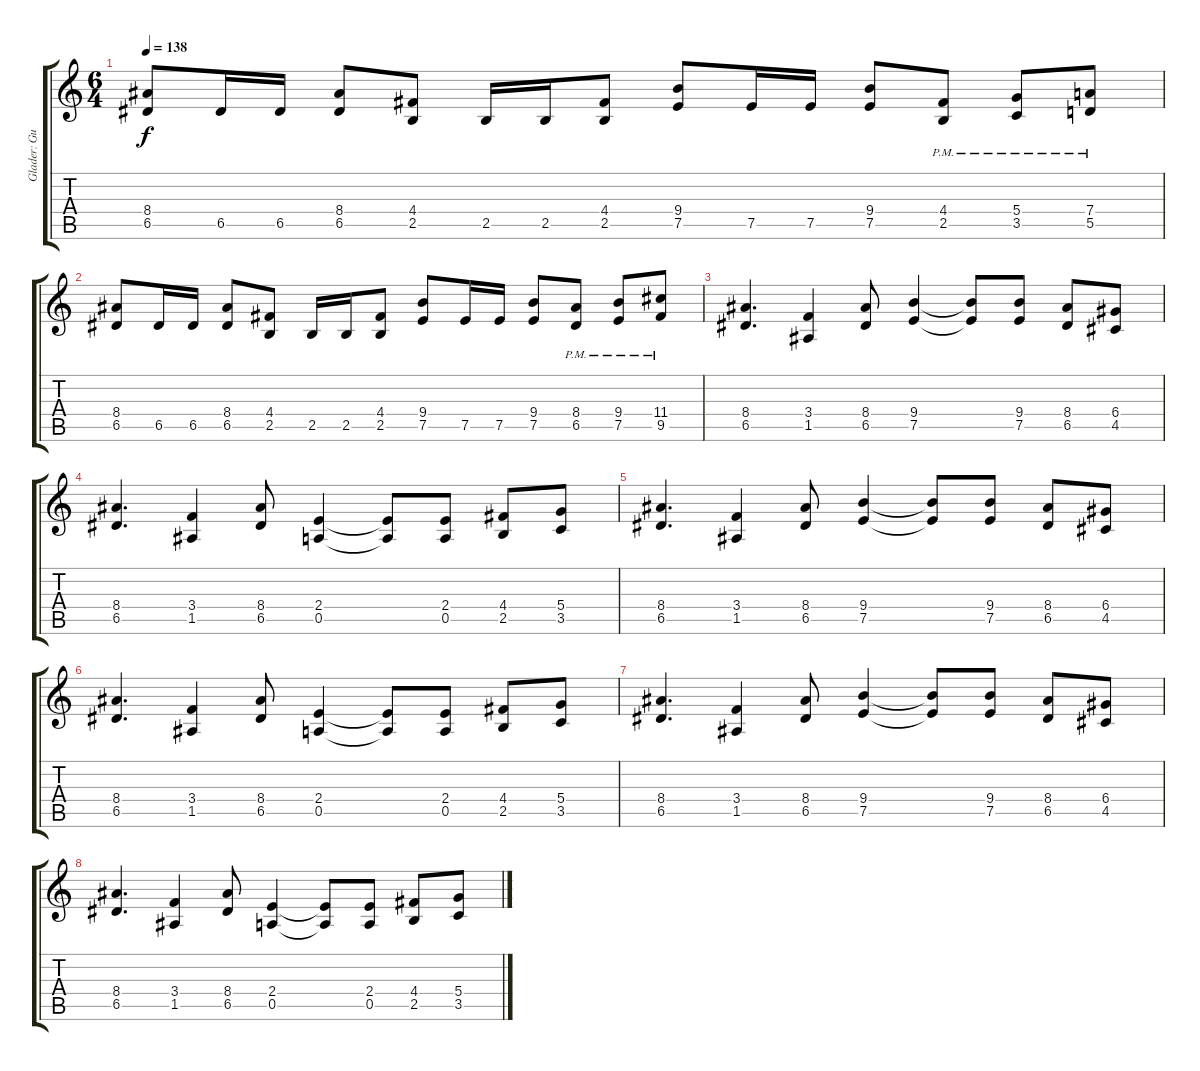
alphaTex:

\track ("Glader: Guitar 1" "Glader: Gu") {instrument acousticguitarsteel}
\staff {score tabs}
\tuning (E4 B3 G3 D3 A2 E2) {hide}
\ts (6 4)
\tempo 138
\clef g2
\ks c
(8.4 6.5).8{dy f} 6.5.16 6.5.16 (8.4 6.5).8 (4.4 2.5).8 2.5.16 2.5.16 (4.4 2.5).8 (9.4 7.5).8 7.5.16 7.5.16 (9.4 7.5).8 (4.4{pm} 2.5{pm}).8 (5.4{pm} 3.5{pm}).8 (7.4{pm} 5.5{pm}).8 |
(8.4 6.5).8 6.5.16 6.5.16 (8.4 6.5).8 (4.4 2.5).8 2.5.16 2.5.16 (4.4 2.5).8 (9.4 7.5).8 7.5.16 7.5.16 (9.4 7.5).8 (8.4{pm} 6.5{pm}).8 (9.4{pm} 7.5{pm}).8 (11.4{pm} 9.5{pm}).8 |
(8.4 6.5).4{d} (3.4 1.5).4 (8.4 6.5).8 (9.4 7.5).4 (9.4{t} 7.5{t}).8 (9.4 7.5).8 (8.4 6.5).8 (6.4 4.5).8 |
(8.4 6.5).4{d} (3.4 1.5).4 (8.4 6.5).8 (2.4 0.5).4 (2.4{t} 0.5{t}).8 (2.4 0.5).8 (4.4 2.5).8 (5.4 3.5).8 |
(8.4 6.5).4{d} (3.4 1.5).4 (8.4 6.5).8 (9.4 7.5).4 (9.4{t} 7.5{t}).8 (9.4 7.5).8 (8.4 6.5).8 (6.4 4.5).8 |
(8.4 6.5).4{d} (3.4 1.5).4 (8.4 6.5).8 (2.4 0.5).4 (2.4{t} 0.5{t}).8 (2.4 0.5).8 (4.4 2.5).8 (5.4 3.5).8 |
(8.4 6.5).4{d} (3.4 1.5).4 (8.4 6.5).8 (9.4 7.5).4 (9.4{t} 7.5{t}).8 (9.4 7.5).8 (8.4 6.5).8 (6.4 4.5).8 |
(8.4 6.5).4{d} (3.4 1.5).4 (8.4 6.5).8 (2.4 0.5).4 (2.4{t} 0.5{t}).8 (2.4 0.5).8 (4.4 2.5).8 (5.4 3.5).8
